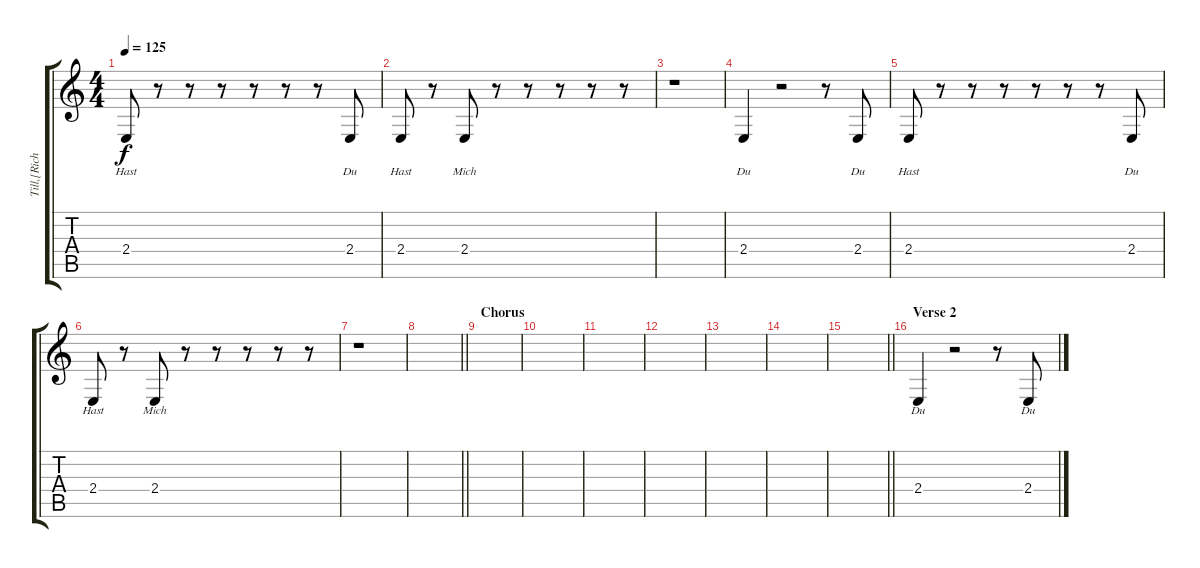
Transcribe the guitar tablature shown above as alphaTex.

\track ("Till,[Richard And Paul] (Vocals)" "Till,[Rich") {instrument voiceoohs}
\staff {score tabs}
\tuning (E4 B3 G3 D3 A2 E2) {hide}
\ts (4 4)
\tempo 125
\clef g2
\ks c
2.4.8{lyrics (0 "Hast") lyrics (1 "") lyrics (2 "") lyrics (3 "") lyrics (4 "") dy f} r.8 r.8 r.8 r.8 r.8 r.8 2.4.8{lyrics (0 "Du") lyrics (1 "") lyrics (2 "") lyrics (3 "") lyrics (4 "")} |
2.4.8{lyrics (0 "Hast") lyrics (1 "") lyrics (2 "") lyrics (3 "") lyrics (4 "")} r.8 2.4.8{lyrics (0 "Mich") lyrics (1 "") lyrics (2 "") lyrics (3 "") lyrics (4 "")} r.8 r.8 r.8 r.8 r.8 |
r.1 |
2.4.4{lyrics (0 "Du") lyrics (1 "") lyrics (2 "") lyrics (3 "") lyrics (4 "")} r.2 r.8 2.4.8{lyrics (0 "Du") lyrics (1 "") lyrics (2 "") lyrics (3 "") lyrics (4 "")} |
2.4.8{lyrics (0 "Hast") lyrics (1 "") lyrics (2 "") lyrics (3 "") lyrics (4 "")} r.8 r.8 r.8 r.8 r.8 r.8 2.4.8{lyrics (0 "Du") lyrics (1 "") lyrics (2 "") lyrics (3 "") lyrics (4 "")} |
2.4.8{lyrics (0 "Hast") lyrics (1 "") lyrics (2 "") lyrics (3 "") lyrics (4 "")} r.8 2.4.8{lyrics (0 "Mich") lyrics (1 "") lyrics (2 "") lyrics (3 "") lyrics (4 "")} r.8 r.8 r.8 r.8 r.8 |
r.1 |
\barLineRight lightlight
|
\section ("" "Chorus")
|
|
|
|
|
|
\barLineRight lightlight
|
\section ("" "Verse 2")
2.4.4{lyrics (0 "Du") lyrics (1 "") lyrics (2 "") lyrics (3 "") lyrics (4 "")} r.2 r.8 2.4.8{lyrics (0 "Du") lyrics (1 "") lyrics (2 "") lyrics (3 "") lyrics (4 "")}
